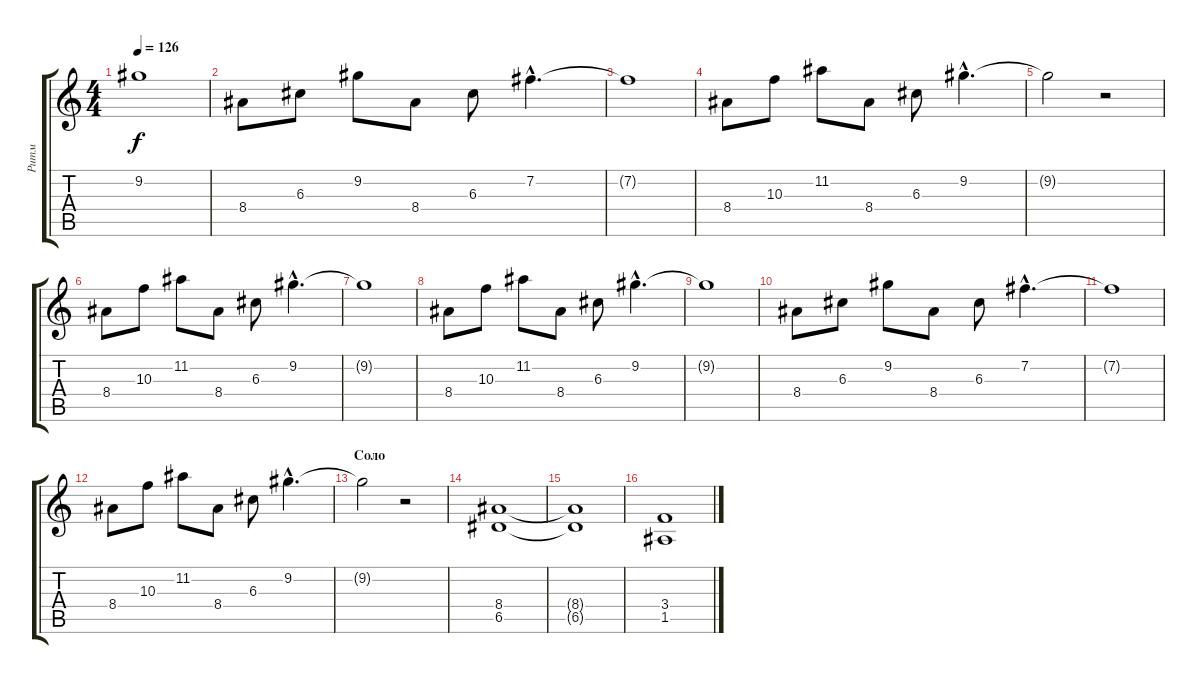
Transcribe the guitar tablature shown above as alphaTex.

\track ("Ритм" "Ритм") {instrument distortionguitar}
\staff {score tabs}
\tuning (E4 B3 G3 D3 A2 E2) {hide}
\ts (4 4)
\tempo 126
\clef g2
\ks c
9.2{t}.1{dy f} |
8.4.8 6.3.8 9.2.8 8.4.8 6.3.8 7.2{hac}.4{d} |
7.2{t}.1 |
8.4.8 10.3.8 11.2.8 8.4.8 6.3.8 9.2{hac}.4{d} |
9.2{t}.2 r.2 |
8.4.8 10.3.8 11.2.8 8.4.8 6.3.8 9.2{hac}.4{d} |
9.2{t}.1 |
8.4.8 10.3.8 11.2.8 8.4.8 6.3.8 9.2{hac}.4{d} |
9.2{t}.1 |
8.4.8 6.3.8 9.2.8 8.4.8 6.3.8 7.2{hac}.4{d} |
7.2{t}.1 |
8.4.8 10.3.8 11.2.8 8.4.8 6.3.8 9.2{hac}.4{d} |
\section ("" "Соло")
9.2{t}.2 r.2 |
(8.4 6.5).1{volume 16 instrument distortionguitar} |
(8.4{t} 6.5{t}).1 |
(3.4 1.5).1
